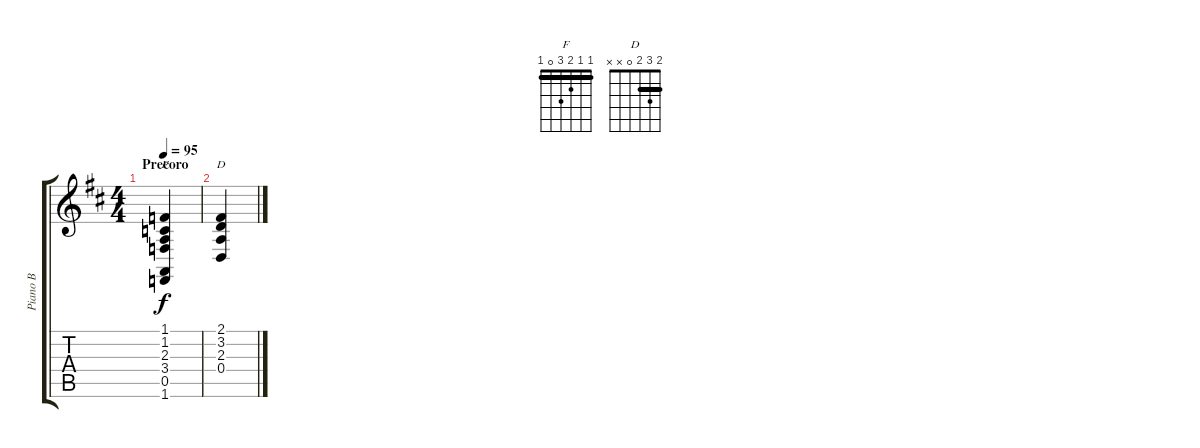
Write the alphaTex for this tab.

\track ("Piano B" "Piano B") {instrument electricgrandpiano}
\staff {score tabs}
\tuning (E4 B3 G3 D3 A2 E2) {hide}
\chord ("F" 1 1 2 3 0 1) {barre 1}
\chord ("D" 2 3 2 0 x x) {barre 2}
\ts (4 4)
\section ("" "Precoro")
\tempo 95
\clef g2
\ks d
(1.1 1.2 2.3 3.4 0.5 1.6).4{ch "F" dy f} |
(2.1 3.2 2.3 0.4).4{ch "D"}
